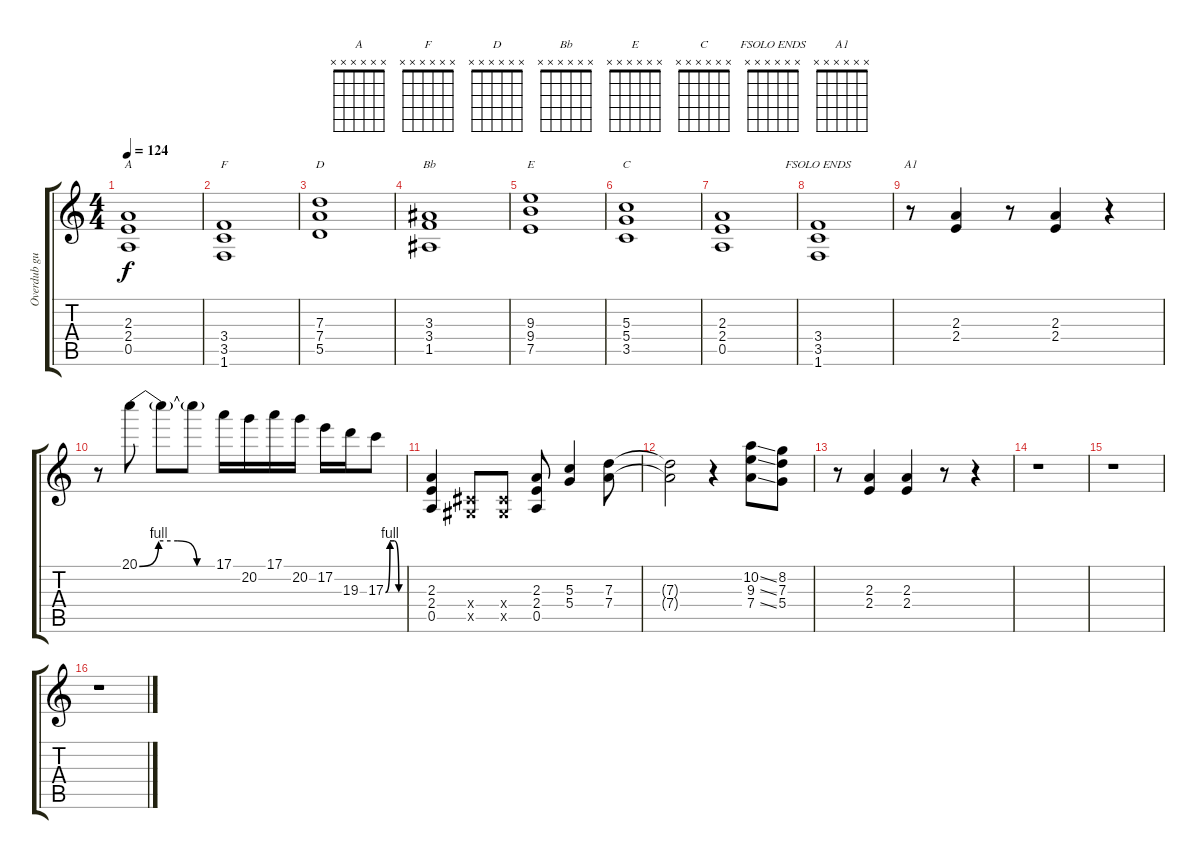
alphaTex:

\track ("Overdub guitar" "Overdub gu") {instrument overdrivenguitar}
\staff {score tabs}
\tuning (E4 B3 G3 D3 A2 E2) {hide}
\chord ("A" x x x x x x)
\chord ("F" x x x x x x)
\chord ("D" x x x x x x)
\chord ("Bb" x x x x x x)
\chord ("E" x x x x x x)
\chord ("C" x x x x x x)
\chord ("FSOLO ENDS" x x x x x x)
\chord ("A1" x x x x x x)
\ts (4 4)
\tempo 124
\clef g2
\ks c
(2.3 2.4 0.5).1{ch "A" dy f} |
(3.4 3.5 1.6).1{ch "F"} |
(7.3 7.4 5.5).1{ch "D"} |
(3.3 3.4 1.5).1{ch "Bb"} |
(9.3 9.4 7.5).1{ch "E"} |
(5.3 5.4 3.5).1{ch "C"} |
(2.3 2.4 0.5).1 |
(3.4 3.5 1.6).1{ch "FSOLO ENDS"} |
r.8{ch "A1"} (2.3 2.4).4 r.8 (2.3 2.4).4 r.4 |
r.8 20.1{be (custom 0 0 15 4 30 4 45 0 60 0)}.8 20.1{t}.8 20.1{t}.8 17.1.16 20.2.16 17.1.16 20.2.16 17.2.16 19.3.16 17.3{be (custom 0 0 15 4 30 4 45 0 60 0)}.8 |
(2.3 2.4 0.5).4 (-1.4{x} -1.5{x}).8 (-1.4{x} -1.5{x}).8 (2.3 2.4 0.5).8 (5.3 5.4).4 (7.3 7.4).8 |
(7.3{t} 7.4{t}).2 r.4 (10.2{ss} 9.3{ss} 7.4{ss}).8 (8.2 7.3 5.4).8 |
r.8 (2.3 2.4).4 (2.3 2.4).4 r.8 r.4 |
r.1 |
r.1 |
r.1
